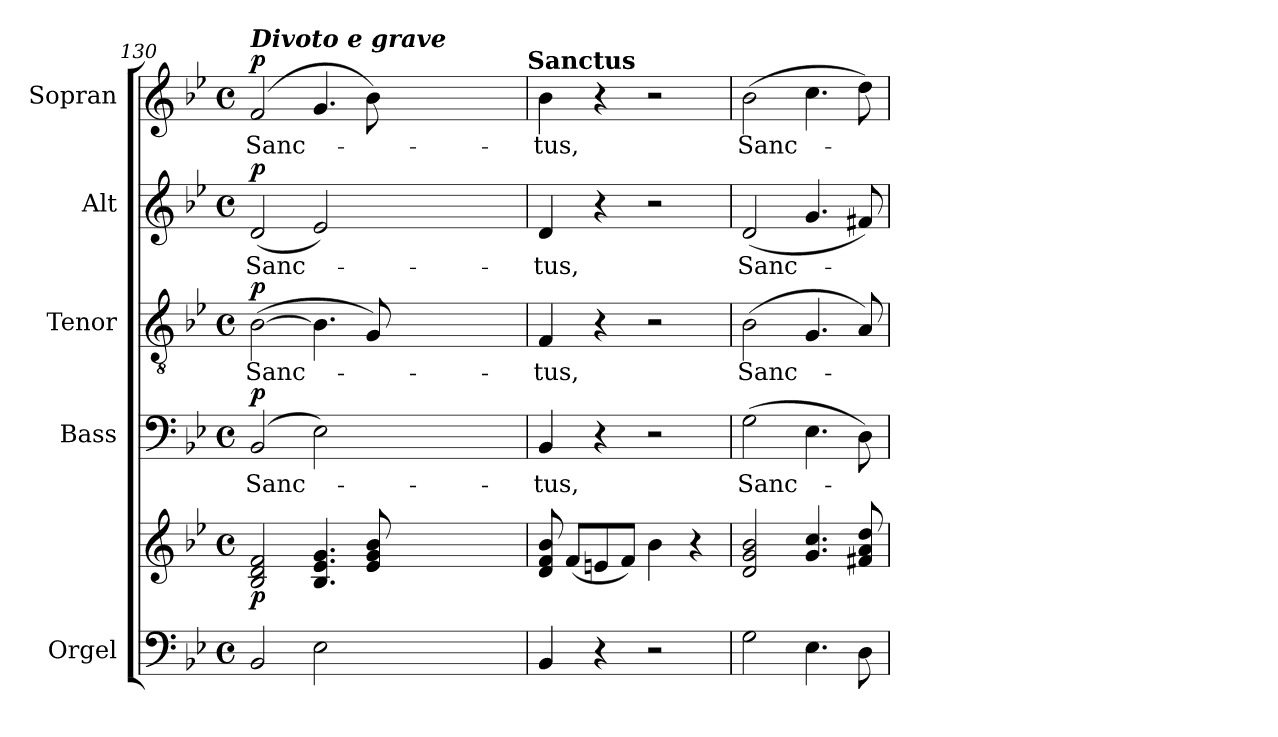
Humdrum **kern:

**kern	**kern	**dynam	**kern	**text	**dynam	**kern	**text	**dynam	**kern	**text	**dynam	**kern	**text	**dynam
*part5	*part5	*part5	*part4	*part4	*part4	*part3	*part3	*part3	*part2	*part2	*part2	*part1	*part1	*part1
*staff6	*staff5	*staff5/6	*staff4	*staff4	*staff4	*staff3	*staff3	*staff3	*staff2	*staff2	*staff2	*staff1	*staff1	*staff1
*I"Orgel	*	*	*I"Bass	*	*	*I"Tenor	*	*	*I"Alt	*	*	*I"Sopran	*	*
*I'Org.	*	*	*I'B.	*	*	*I'T.	*	*	*I'A.	*	*	*I'S.	*	*
!!LO:LB:g=z
*clefF4	*clefG2	*	*clefF4	*	*	*clefGv2	*	*	*clefG2	*	*	*clefG2	*	*
*k[b-e-]	*k[b-e-]	*	*k[b-e-]	*	*	*k[b-e-]	*	*	*k[b-e-]	*	*	*k[b-e-]	*	*
*B-:	*B-:	*	*B-:	*	*	*B-:	*	*	*B-:	*	*	*B-:	*	*
*M4/4	*M4/4	*	*M4/4	*	*	*M4/4	*	*	*M4/4	*	*	*M4/4	*	*
*met(c)	*met(c)	*	*met(c)	*	*	*met(c)	*	*	*met(c)	*	*	*met(c)	*	*
=130	=130	=130	=130	=130	=130	=130	=130	=130	=130	=130	=130	=130	=130	=130
!	!	!	!	!	!	!	!	!	!	!	!	!LO:TX:a:Bi:t=Divoto e grave	!	!
!	!	!LO:DY:b	!	!LO:LY:b	!LO:DY:a	!	!LO:LY:b	!LO:DY:a	!	!LO:LY:b	!LO:DY:a	!	!LO:LY:b	!LO:DY:a
2BB-/	2B-/ 2d/ 2f/	p	(2BB-/	Sanc-	p	(>[2B-\	Sanc-	p	(<2d/	Sanc-	p	(2f/	Sanc-	p
2E-\	4.B-/ 4.e-/ 4.g/	.	2E-\)	.	.	4.B-\]	.	.	2e-/)	.	.	4.g/	.	.
.	8e-/ 8g/ 8b-/	.	.	.	.	8G/)	.	.	.	.	.	8b-\)	.	.
1..ryy	1..ryy	.	1..ryy	.	.	1..ryy	.	.	1..ryy	.	.	1..ryy	.	.
!	!	!	!	!	!	!	!	!	!	!	!	!LO:TX:a:B:t=Sanctus	!	!
=131	=131	=131	=131	=131	=131	=131	=131	=131	=131	=131	=131	=131	=131	=131
!	!	!	!	!LO:LY:b	!	!	!LO:LY:b	!	!	!LO:LY:b	!	!	!LO:LY:b	!
4BB-/	8d/ 8f/ 8b-/	.	4BB-/	-tus,	.	4F/	-tus,	.	4d/	-tus,	.	4b-\	-tus,	.
.	(<8f/L	.	.	.	.	.	.	.	.	.	.	.	.	.
4r	8en/	.	4r	.	.	4r	.	.	4r	.	.	4r	.	.
.	8f/J)	.	.	.	.	.	.	.	.	.	.	.	.	.
2r	4b-\	.	2r	.	.	2r	.	.	2r	.	.	2r	.	.
.	4r	.	.	.	.	.	.	.	.	.	.	.	.	.
=132	=132	=132	=132	=132	=132	=132	=132	=132	=132	=132	=132	=132	=132	=132
!	!	!	!	!LO:LY:b	!	!	!LO:LY:b	!	!	!LO:LY:b	!	!	!LO:LY:b	!
2G\	2d/ 2g/ 2b-/	.	(>2G\	Sanc-	.	(>2B-\	Sanc-	.	(<2d/	Sanc-	.	(>2b-\	Sanc-	.
4.E-\	4.g/ 4.cc/	.	4.E-\	.	.	4.G/	.	.	4.g/	.	.	4.cc\	.	.
8D\	8f#X/ 8a/ 8dd/	.	8D\)	.	.	8A/)	.	.	8f#X/)	.	.	8dd\)	.	.
=	=	=	=	=	=	=	=	=	=	=	=	=	=	=
*-	*-	*-	*-	*-	*-	*-	*-	*-	*-	*-	*-	*-	*-	*-
